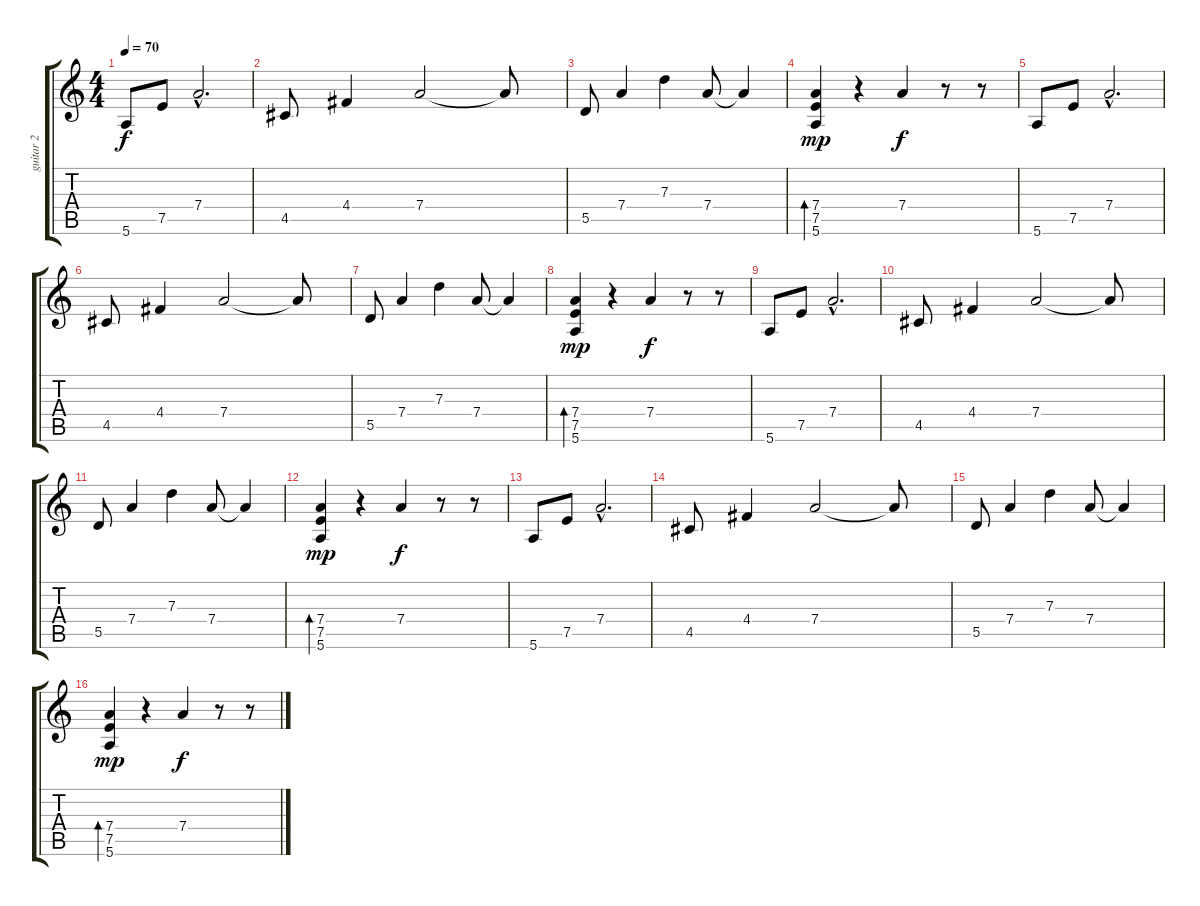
\track ("guitar 2" "guitar 2") {instrument electricguitarclean}
\staff {score tabs}
\tuning (E4 B3 G3 D3 A2 E2) {hide}
\ts (4 4)
\tempo 70
\clef g2
\ks c
5.6.8{dy f} 7.5.8 7.4{hac}.2{d} |
4.5.8 4.4.4 7.4.2 7.4{t}.8 |
5.5.8 7.4.4 7.3.4 7.4.8 7.4{t}.4 |
(7.4 7.5 5.6).4{bd 120 dy mp} r.4 7.4.4{dy f} r.8 r.8 |
5.6.8 7.5.8 7.4{hac}.2{d} |
4.5.8 4.4.4 7.4.2 7.4{t}.8 |
5.5.8 7.4.4 7.3.4 7.4.8 7.4{t}.4 |
(7.4 7.5 5.6).4{bd 120 dy mp} r.4 7.4.4{dy f} r.8 r.8 |
5.6.8 7.5.8 7.4{hac}.2{d} |
4.5.8 4.4.4 7.4.2 7.4{t}.8 |
5.5.8 7.4.4 7.3.4 7.4.8 7.4{t}.4 |
(7.4 7.5 5.6).4{bd 120 dy mp} r.4 7.4.4{dy f} r.8 r.8 |
5.6.8 7.5.8 7.4{hac}.2{d} |
4.5.8 4.4.4 7.4.2 7.4{t}.8 |
5.5.8 7.4.4 7.3.4 7.4.8 7.4{t}.4 |
(7.4 7.5 5.6).4{bd 120 dy mp} r.4 7.4.4{dy f} r.8 r.8
